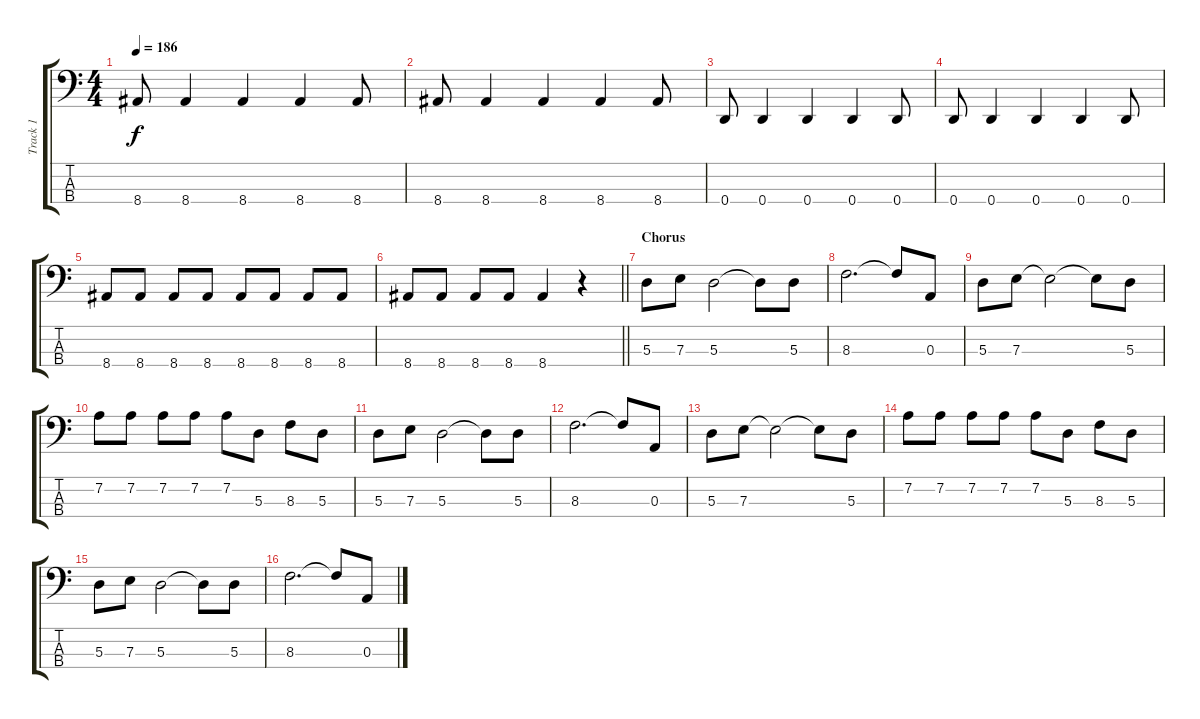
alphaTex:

\track ("Track 1" "Track 1") {instrument electricbasspick}
\staff {score tabs}
\tuning (G2 D2 A1 D1) {hide}
\ts (4 4)
\tempo 186
\clef f4
\ks c
8.4.8{dy f} 8.4.4 8.4.4 8.4.4 8.4.8 |
8.4.8 8.4.4 8.4.4 8.4.4 8.4.8 |
0.4.8 0.4.4 0.4.4 0.4.4 0.4.8 |
0.4.8 0.4.4 0.4.4 0.4.4 0.4.8 |
8.4.8 8.4.8 8.4.8 8.4.8 8.4.8 8.4.8 8.4.8 8.4.8 |
\barLineRight lightlight
8.4.8 8.4.8 8.4.8 8.4.8 8.4.4 r.4 |
\section ("" "Chorus")
5.3.8 7.3.8 5.3.2 5.3{t}.8 5.3.8 |
8.3.2{d} 8.3{t}.8 0.3.8 |
5.3.8 7.3.8 7.3{t}.2 7.3{t}.8 5.3.8 |
7.2.8 7.2.8 7.2.8 7.2.8 7.2.8 5.3.8 8.3.8 5.3.8 |
5.3.8 7.3.8 5.3.2 5.3{t}.8 5.3.8 |
8.3.2{d} 8.3{t}.8 0.3.8 |
5.3.8 7.3.8 7.3{t}.2 7.3{t}.8 5.3.8 |
7.2.8 7.2.8 7.2.8 7.2.8 7.2.8 5.3.8 8.3.8 5.3.8 |
5.3.8 7.3.8 5.3.2 5.3{t}.8 5.3.8 |
8.3.2{d} 8.3{t}.8 0.3.8
